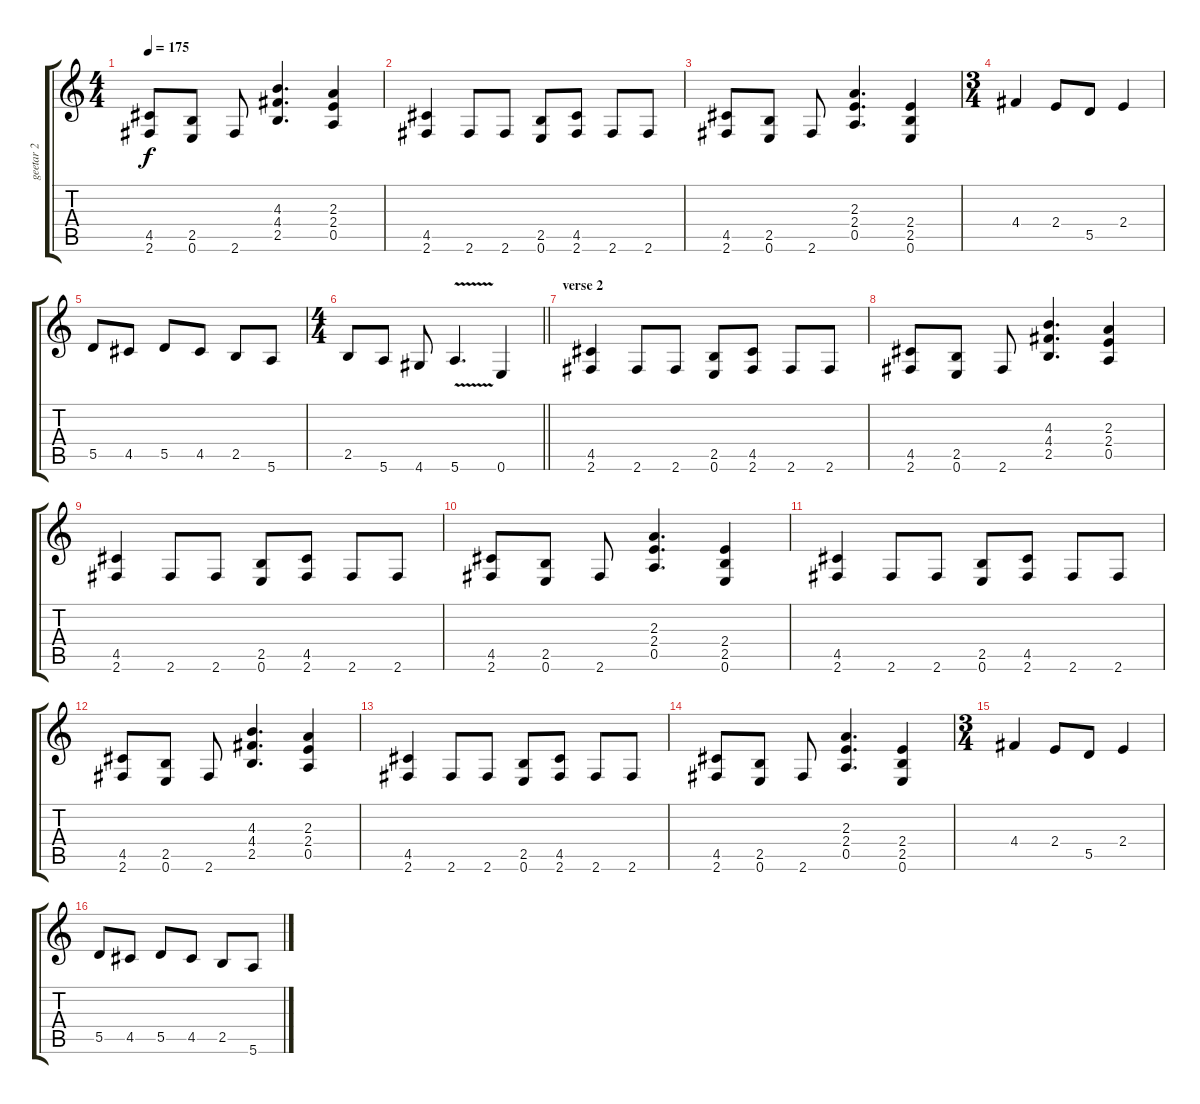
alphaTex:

\track ("geetar 2" "geetar 2") {instrument distortionguitar}
\staff {score tabs}
\tuning (E4 B3 G3 D3 A2 E2) {hide}
\ts (4 4)
\tempo 175
\clef g2
\ks c
(4.5 2.6).8{dy f} (2.5 0.6).8 2.6.8 (4.3 4.4 2.5).4{d} (2.3 2.4 0.5).4 |
(4.5 2.6).4 2.6.8 2.6.8 (2.5 0.6).8 (4.5 2.6).8 2.6.8 2.6.8 |
(4.5 2.6).8 (2.5 0.6).8 2.6.8 (2.3 2.4 0.5).4{d} (2.4 2.5 0.6).4 |
\ts (3 4)
4.4.4 2.4.8 5.5.8 2.4.4 |
5.5.8 4.5.8 5.5.8 4.5.8 2.5.8 5.6.8 |
\ts (4 4)
\barLineRight lightlight
2.5.8 5.6.8 4.6.8 5.6{v}.4{d} 0.6.4 |
\section ("" "verse 2")
(4.5 2.6).4 2.6.8 2.6.8 (2.5 0.6).8 (4.5 2.6).8 2.6.8 2.6.8 |
(4.5 2.6).8 (2.5 0.6).8 2.6.8 (4.3 4.4 2.5).4{d} (2.3 2.4 0.5).4 |
(4.5 2.6).4 2.6.8 2.6.8 (2.5 0.6).8 (4.5 2.6).8 2.6.8 2.6.8 |
(4.5 2.6).8 (2.5 0.6).8 2.6.8 (2.3 2.4 0.5).4{d} (2.4 2.5 0.6).4 |
(4.5 2.6).4 2.6.8 2.6.8 (2.5 0.6).8 (4.5 2.6).8 2.6.8 2.6.8 |
(4.5 2.6).8 (2.5 0.6).8 2.6.8 (4.3 4.4 2.5).4{d} (2.3 2.4 0.5).4 |
(4.5 2.6).4 2.6.8 2.6.8 (2.5 0.6).8 (4.5 2.6).8 2.6.8 2.6.8 |
(4.5 2.6).8 (2.5 0.6).8 2.6.8 (2.3 2.4 0.5).4{d} (2.4 2.5 0.6).4 |
\ts (3 4)
4.4.4 2.4.8 5.5.8 2.4.4 |
5.5.8 4.5.8 5.5.8 4.5.8 2.5.8 5.6.8
